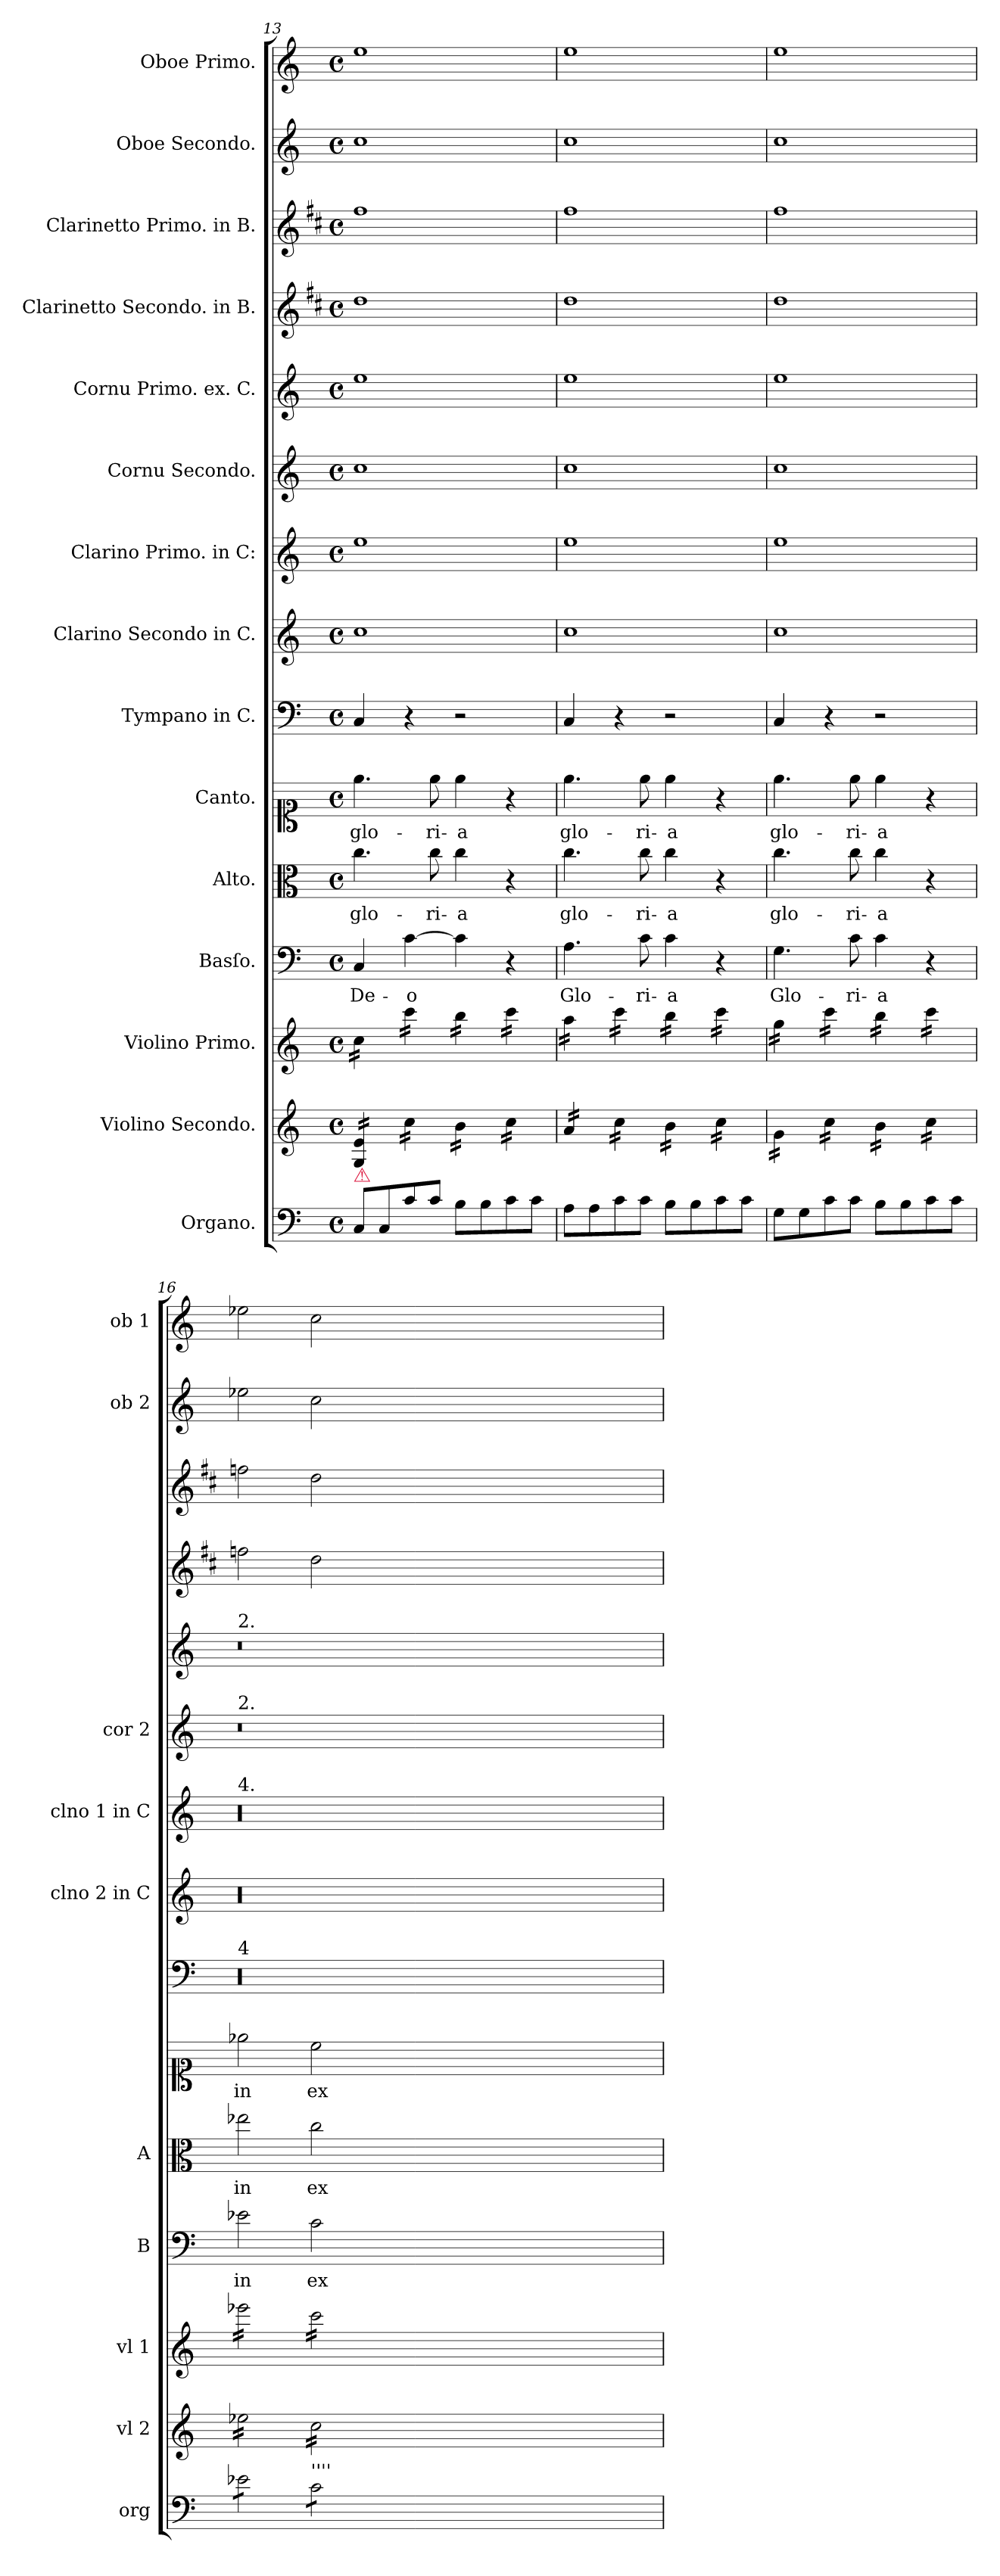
**kern	**kern	**kern	**kern	**text	**kern	**text	**kern	**text	**kern	**kern	**kern	**kern	**kern	**kern	**kern	**kern	**kern
*part15	*part14	*part13	*part12	*part12	*part11	*part11	*part10	*part10	*part9	*part8	*part7	*part6	*part5	*part4	*part3	*part2	*part1
*staff15	*staff14	*staff13	*staff12	*staff12	*staff11	*staff11	*staff10	*staff10	*staff9	*staff8	*staff7	*staff6	*staff5	*staff4	*staff3	*staff2	*staff1
*I"Organo.	*I"Violino Secondo.	*I"Violino Primo.	*I"Basſo.	*	*I"Alto.	*	*I"Canto.	*	*I"Tympano in C.	*I"Clarino Secondo in C.	*I"Clarino Primo. in C:	*I"Cornu Secondo.	*I"Cornu Primo. ex. C.	*I"Clarinetto Secondo. in B.	*I"Clarinetto Primo. in B.	*I"Oboe Secondo.	*I"Oboe Primo.
*I'org	*I'vl 2	*I'vl 1	*I'B	*	*I'A	*	*	*	*	*I'clno 2 in C	*I'clno 1 in C	*I'cor 2	*	*	*	*I'ob 2	*I'ob 1
*clefF4	*clefG2	*clefG2	*clefF4	*	*clefC3	*	*clefC1	*	*clefF4	*clefG2	*clefG2	*clefG2	*clefG2	*clefG2	*clefG2	*clefG2	*clefG2
*	*	*	*	*	*	*	*	*	*	*	*	*	*	*ITrd1c2	*ITrd1c2	*	*
*k[]	*k[]	*k[]	*k[]	*	*k[]	*	*k[]	*	*k[]	*k[]	*k[]	*k[]	*k[]	*k[]	*k[]	*k[]	*k[]
*C:	*C:	*C:	*C:	*	*C:	*	*C:	*	*C:	*C:	*C:	*C:	*C:	*C:	*C:	*C:	*C:
*M4/4	*M4/4	*M4/4	*M4/4	*	*M4/4	*	*M4/4	*	*M4/4	*M4/4	*M4/4	*M4/4	*M4/4	*M4/4	*M4/4	*M4/4	*M4/4
*met(c)	*met(c)	*met(c)	*met(c)	*	*met(c)	*	*met(c)	*	*met(c)	*met(c)	*met(c)	*met(c)	*met(c)	*met(c)	*met(c)	*met(c)	*met(c)
=13	=13	=13	=13	=13	=13	=13	=13	=13	=13	=13	=13	=13	=13	=13	=13	=13	=13
!LO:TX:a:color=crimson:t=⚠	!	!	!	!	!	!	!	!	!	!	!	!	!	!	!	!	!
*	*tremolo	*	*	*	*	*	*	*	*	*	*	*	*	*	*	*	*
*	*	*tremolo	*	*	*	*	*	*	*	*	*	*	*	*	*	*	*
8C/L	16G/ 16e/LL	16cc\LL	4C/	De-	4.cc\	glo-	4.ee\	glo-	4C/	1cc	1ee	1cc	1ee	1cc	1ee	1cc	1ee
.	16G/ 16e/	16cc\	.	.	.	.	.	.	.	.	.	.	.	.	.	.	.
8C/	16G/ 16e/	16cc\	.	.	.	.	.	.	.	.	.	.	.	.	.	.	.
.	16G/ 16e/JJ	16cc\JJ	.	.	.	.	.	.	.	.	.	.	.	.	.	.	.
8c\	16cc\LL	16ccc\LL	[4c\	-o	.	.	.	.	4r	.	.	.	.	.	.	.	.
.	16cc\	16ccc\	.	.	.	.	.	.	.	.	.	.	.	.	.	.	.
8c\J	16cc\	16ccc\	.	.	8cc\	-ri-	8ee\	-ri-	.	.	.	.	.	.	.	.	.
.	16cc\JJ	16ccc\JJ	.	.	.	.	.	.	.	.	.	.	.	.	.	.	.
8B\L	16b\LL	16bb\LL	4c\]	.	4cc\	-a	4ee\	-a	2r	.	.	.	.	.	.	.	.
.	16b\	16bb\	.	.	.	.	.	.	.	.	.	.	.	.	.	.	.
8B\	16b\	16bb\	.	.	.	.	.	.	.	.	.	.	.	.	.	.	.
.	16b\JJ	16bb\JJ	.	.	.	.	.	.	.	.	.	.	.	.	.	.	.
8c\	16cc\LL	16ccc\LL	4r	.	4r	.	4r	.	.	.	.	.	.	.	.	.	.
.	16cc\	16ccc\	.	.	.	.	.	.	.	.	.	.	.	.	.	.	.
8c\J	16cc\	16ccc\	.	.	.	.	.	.	.	.	.	.	.	.	.	.	.
.	16cc\JJ	16ccc\JJ	.	.	.	.	.	.	.	.	.	.	.	.	.	.	.
=14	=14	=14	=14	=14	=14	=14	=14	=14	=14	=14	=14	=14	=14	=14	=14	=14	=14
8A\L	16a/LL	16aa\LL	4.A\	Glo-	4.cc\	glo-	4.ee\	glo-	4C/	1cc	1ee	1cc	1ee	1cc	1ee	1cc	1ee
.	16a/	16aa\	.	.	.	.	.	.	.	.	.	.	.	.	.	.	.
8A\	16a/	16aa\	.	.	.	.	.	.	.	.	.	.	.	.	.	.	.
.	16a/JJ	16aa\JJ	.	.	.	.	.	.	.	.	.	.	.	.	.	.	.
8c\	16cc\LL	16ccc\LL	.	.	.	.	.	.	4r	.	.	.	.	.	.	.	.
.	16cc\	16ccc\	.	.	.	.	.	.	.	.	.	.	.	.	.	.	.
8c\J	16cc\	16ccc\	8c\	-ri-	8cc\	-ri-	8ee\	-ri-	.	.	.	.	.	.	.	.	.
.	16cc\JJ	16ccc\JJ	.	.	.	.	.	.	.	.	.	.	.	.	.	.	.
8B\L	16b\LL	16bb\LL	4c\	-a	4cc\	-a	4ee\	-a	2r	.	.	.	.	.	.	.	.
.	16b\	16bb\	.	.	.	.	.	.	.	.	.	.	.	.	.	.	.
8B\	16b\	16bb\	.	.	.	.	.	.	.	.	.	.	.	.	.	.	.
.	16b\JJ	16bb\JJ	.	.	.	.	.	.	.	.	.	.	.	.	.	.	.
8c\	16cc\LL	16ccc\LL	4r	.	4r	.	4r	.	.	.	.	.	.	.	.	.	.
.	16cc\	16ccc\	.	.	.	.	.	.	.	.	.	.	.	.	.	.	.
8c\J	16cc\	16ccc\	.	.	.	.	.	.	.	.	.	.	.	.	.	.	.
.	16cc\JJ	16ccc\JJ	.	.	.	.	.	.	.	.	.	.	.	.	.	.	.
=15	=15	=15	=15	=15	=15	=15	=15	=15	=15	=15	=15	=15	=15	=15	=15	=15	=15
8G\L	16g\LL	16gg\LL	4.G\	Glo-	4.cc\	glo-	4.ee\	glo-	4C/	1cc	1ee	1cc	1ee	1cc	1ee	1cc	1ee
.	16g\	16gg\	.	.	.	.	.	.	.	.	.	.	.	.	.	.	.
8G\	16g\	16gg\	.	.	.	.	.	.	.	.	.	.	.	.	.	.	.
.	16g\JJ	16gg\JJ	.	.	.	.	.	.	.	.	.	.	.	.	.	.	.
8c\	16cc\LL	16ccc\LL	.	.	.	.	.	.	4r	.	.	.	.	.	.	.	.
.	16cc\	16ccc\	.	.	.	.	.	.	.	.	.	.	.	.	.	.	.
8c\J	16cc\	16ccc\	8c\	-ri-	8cc\	-ri-	8ee\	-ri-	.	.	.	.	.	.	.	.	.
.	16cc\JJ	16ccc\JJ	.	.	.	.	.	.	.	.	.	.	.	.	.	.	.
8B\L	16b\LL	16bb\LL	4c\	-a	4cc\	-a	4ee\	-a	2r	.	.	.	.	.	.	.	.
.	16b\	16bb\	.	.	.	.	.	.	.	.	.	.	.	.	.	.	.
8B\	16b\	16bb\	.	.	.	.	.	.	.	.	.	.	.	.	.	.	.
.	16b\JJ	16bb\JJ	.	.	.	.	.	.	.	.	.	.	.	.	.	.	.
8c\	16cc\LL	16ccc\LL	4r	.	4r	.	4r	.	.	.	.	.	.	.	.	.	.
.	16cc\	16ccc\	.	.	.	.	.	.	.	.	.	.	.	.	.	.	.
8c\J	16cc\	16ccc\	.	.	.	.	.	.	.	.	.	.	.	.	.	.	.
.	16cc\JJ	16ccc\JJ	.	.	.	.	.	.	.	.	.	.	.	.	.	.	.
=16	=16	=16	=16	=16	=16	=16	=16	=16	=16	=16	=16	=16	=16	=16	=16	=16	=16
!	!	!	!	!	!	!	!	!	!	!	!	!	!LO:TX:a:t=2.	!	!	!	!
!	!	!	!	!	!	!	!	!	!	!	!	!LO:TX:a:t=2.	!	!	!	!	!
!	!	!	!	!	!	!	!	!	!	!	!LO:TX:a:t=4.	!	!	!	!	!	!
!	!	!	!	!	!	!	!	!	!LO:TX:a:t=4	!	!	!	!	!	!	!	!
!LO:TX:a:t=''''	!	!	!	!	!	!	!	!	!	!	!	!	!	!	!	!	!
*tremolo	*	*	*	*	*	*	*	*	*	*	*	*	*	*	*	*	*
8e-X\L	16ee-X\LL	16eee-X\LL	2e-X\	in	2ee-X\	in	2ee-X\	in	00r	00r	00r	0r	0r	2ee-X\	2ee-X\	2ee-X\	2ee-X\
.	16ee-X\	16eee-X\	.	.	.	.	.	.	.	.	.	.	.	.	.	.	.
8e-X\	16ee-X\	16eee-X\	.	.	.	.	.	.	.	.	.	.	.	.	.	.	.
.	16ee-X\	16eee-X\	.	.	.	.	.	.	.	.	.	.	.	.	.	.	.
8e-X\	16ee-X\	16eee-X\	.	.	.	.	.	.	.	.	.	.	.	.	.	.	.
.	16ee-X\	16eee-X\	.	.	.	.	.	.	.	.	.	.	.	.	.	.	.
8e-X\J	16ee-X\	16eee-X\	.	.	.	.	.	.	.	.	.	.	.	.	.	.	.
.	16ee-X\JJ	16eee-X\JJ	.	.	.	.	.	.	.	.	.	.	.	.	.	.	.
!LO:TX:a:t=''''	!	!	!	!	!	!	!	!	!	!	!	!	!	!	!	!	!
8c\L	16cc\LL	16ccc\LL	2c\	ex-	2cc\	ex-	2cc\	ex-	.	.	.	.	.	2cc\	2cc\	2cc\	2cc\
.	16cc\	16ccc\	.	.	.	.	.	.	.	.	.	.	.	.	.	.	.
8c\	16cc\	16ccc\	.	.	.	.	.	.	.	.	.	.	.	.	.	.	.
.	16cc\	16ccc\	.	.	.	.	.	.	.	.	.	.	.	.	.	.	.
8c\	16cc\	16ccc\	.	.	.	.	.	.	.	.	.	.	.	.	.	.	.
.	16cc\	16ccc\	.	.	.	.	.	.	.	.	.	.	.	.	.	.	.
8c\J	16cc\	16ccc\	.	.	.	.	.	.	.	.	.	.	.	.	.	.	.
*Xtremolo	*	*	*	*	*	*	*	*	*	*	*	*	*	*	*	*	*
.	16cc\JJ	16ccc\JJ	.	.	.	.	.	.	.	.	.	.	.	.	.	.	.
*	*	*Xtremolo	*	*	*	*	*	*	*	*	*	*	*	*	*	*	*
*	*Xtremolo	*	*	*	*	*	*	*	*	*	*	*	*	*	*	*	*
0.ryy	0.ryy	0.ryy	0.ryy	.	0.ryy	.	0.ryy	.	.	.	.	.	.	0.ryy	0.ryy	0.ryy	0.ryy
.	.	.	.	.	.	.	.	.	.	.	.	0ryy	0ryy	.	.	.	.
=	=	=	=	=	=	=	=	=	=	=	=	=	=	=	=	=	=
*-	*-	*-	*-	*-	*-	*-	*-	*-	*-	*-	*-	*-	*-	*-	*-	*-	*-
